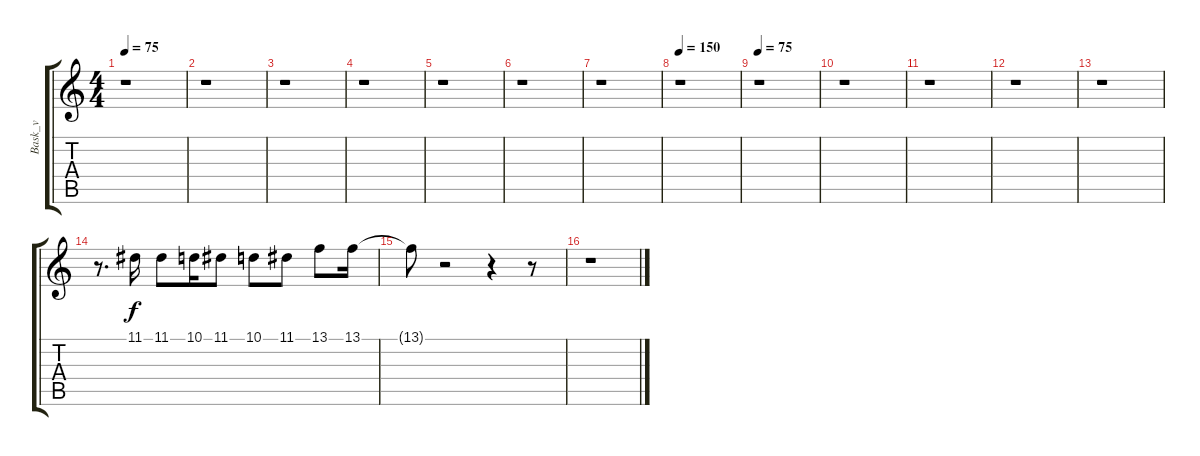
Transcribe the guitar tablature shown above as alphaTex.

\track ("Bask_v" "Bask_v") {instrument oboe}
\staff {score tabs}
\tuning (E4 B3 G3 D3 A2 E2) {hide}
\ts (4 4)
\tempo 75
\clef g2
\ks c
r.1{dy f} |
r.1 |
r.1 |
r.1 |
r.1 |
r.1 |
r.1 |
\tempo 150
r.1 |
\tempo 75
r.1 |
r.1 |
r.1 |
r.1 |
r.1 |
r.8{d} 11.1.16 11.1.8 10.1.16 11.1.8 10.1.8 11.1.8 13.1.8 13.1.16 |
13.1{t}.8 r.2 r.4 r.8 |
r.1
